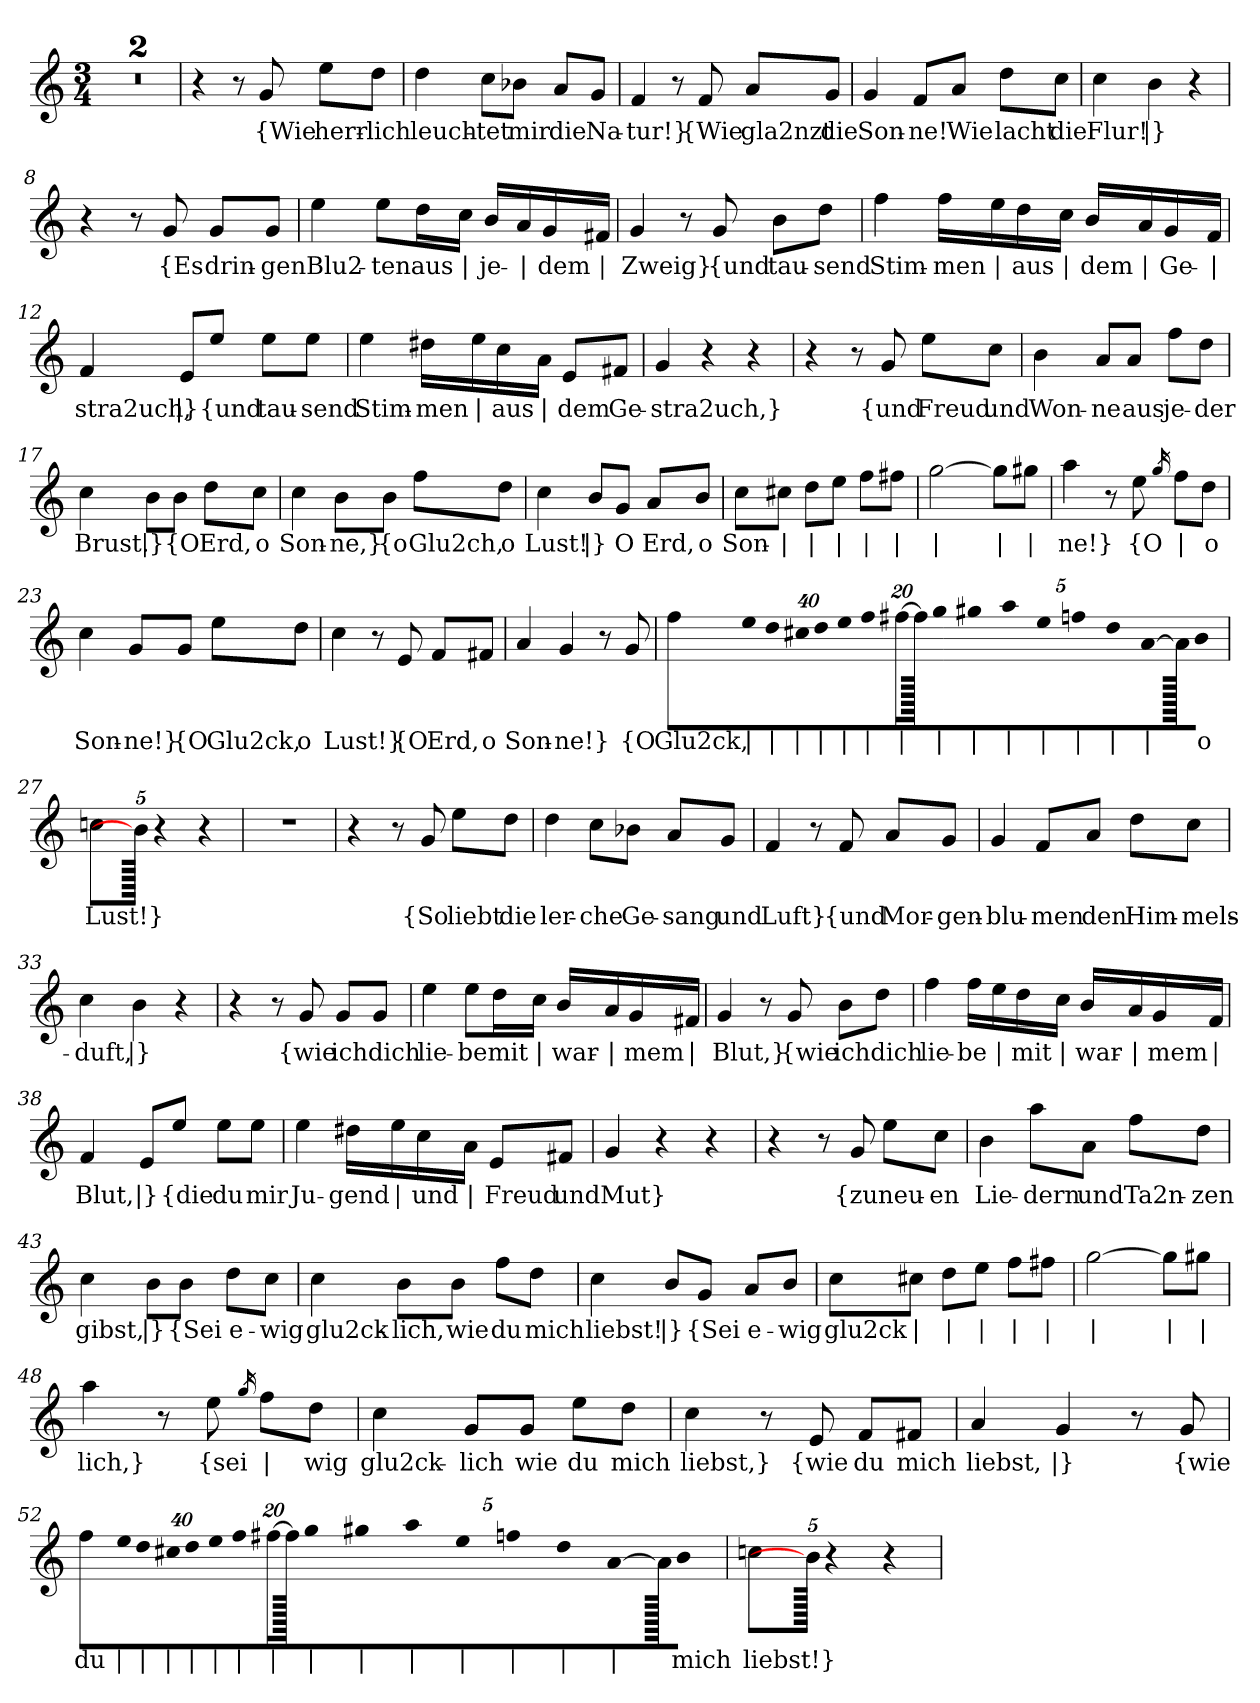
**kern	**text
*part1	*part1
*staff1	*staff1
*clefG2	*
*k[]	*
*M3/4	*
=1	=1
2.r	.
=2	=2
2.r	.
=3	=3
4r	.
8r	.
!	!LO:LY:b
8g/	{Wie
!	!LO:LY:b
8ee\L	herr-
!	!LO:LY:b
8dd\J	-lich
=4	=4
!	!LO:LY:b
4dd\	leuch-
!	!LO:LY:b
8cc\L	-tet
!	!LO:LY:b
8b-X\J	mir
!	!LO:LY:b
8a/L	die
!	!LO:LY:b
8g/J	Na-
=5	=5
!	!LO:LY:b
4f/	tur!}
8r	.
!	!LO:LY:b
8f/	{Wie
!	!LO:LY:b
8a/L	gla2nzt
!	!LO:LY:b
8g/J	die
=6	=6
!	!LO:LY:b
4g/	Son-
!	!LO:LY:b
8f/L	-ne!
!	!LO:LY:b
8a/J	Wie
!	!LO:LY:b
8dd\L	lacht
!	!LO:LY:b
8cc\J	die
!!LO:LB:g=z
=7	=7
!	!LO:LY:b
4cc\	Flur!
!	!LO:LY:b
4b\	|}
4r	.
=8	=8
4r	.
8r	.
!	!LO:LY:b
8g/	{Es
!	!LO:LY:b
8g/L	drin-
!	!LO:LY:b
8g/J	-gen
=9	=9
!	!LO:LY:b
4ee\	Blu2-
!	!LO:LY:b
8ee\L	-ten
!	!LO:LY:b
16dd\L	aus
!	!LO:LY:b
16cc\JJ	|
!	!LO:LY:b
16b/LL	je-
!	!LO:LY:b
16a/	|
!	!LO:LY:b
16g/	-dem
!	!LO:LY:b
16f#X/JJ	|
=10	=10
!	!LO:LY:b
4g/	Zweig}
8r	.
!	!LO:LY:b
8g/	{und
!	!LO:LY:b
8b\L	tau-
!	!LO:LY:b
8dd\J	-send
!!LO:LB:g=z
=11	=11
!	!LO:LY:b
4ff\	Stim-
!	!LO:LY:b
16ff\LL	-men
!	!LO:LY:b
16ee\	|
!	!LO:LY:b
16dd\	aus
!	!LO:LY:b
16cc\JJ	|
!	!LO:LY:b
16b/LL	dem
!	!LO:LY:b
16a/	|
!	!LO:LY:b
16g/	Ge-
!	!LO:LY:b
16f/JJ	|
=12	=12
!	!LO:LY:b
4f/	-stra2uch,
!	!LO:LY:b
8e/L	|}
!	!LO:LY:b
8ee/J	{und
!	!LO:LY:b
8ee\L	tau-
!	!LO:LY:b
8ee\J	-send
=13	=13
!	!LO:LY:b
4ee\	Stim-
!	!LO:LY:b
16dd#X\LL	-men
!	!LO:LY:b
16ee\	|
!	!LO:LY:b
16cc\	aus
!	!LO:LY:b
16a\JJ	|
!	!LO:LY:b
8e/L	dem
!	!LO:LY:b
8f#X/J	Ge-
=14	=14
!	!LO:LY:b
4g/	-stra2uch,}
4r	.
4r	.
!!LO:LB:g=z
=15	=15
4r	.
8r	.
!	!LO:LY:b
8g/	{und
!	!LO:LY:b
8ee\L	Freud
!	!LO:LY:b
8cc\J	und
=16	=16
!	!LO:LY:b
4b\	Won-
!	!LO:LY:b
8a/L	-ne
!	!LO:LY:b
8a/J	aus
!	!LO:LY:b
8ff\L	je-
!	!LO:LY:b
8dd\J	-der
=17	=17
!	!LO:LY:b
4cc\	Brust.
!	!LO:LY:b
8b\L	|}
!	!LO:LY:b
8b\J	{O
!	!LO:LY:b
8dd\L	Erd,
!	!LO:LY:b
8cc\J	o
=18	=18
!	!LO:LY:b
4cc\	Son-
!	!LO:LY:b
8b\L	-ne,}
!	!LO:LY:b
8b\J	{o
!	!LO:LY:b
8ff\L	Glu2ch,
!	!LO:LY:b
8dd\J	o
=19	=19
!	!LO:LY:b
4cc\	Lust!
!	!LO:LY:b
8b/L	|}
!	!LO:LY:b
8g/J	O
!	!LO:LY:b
8a/L	Erd,
!	!LO:LY:b
8b/J	o
!!LO:LB:g=z
=20	=20
!	!LO:LY:b
8cc\L	Son-
!	!LO:LY:b
8cc#X\J	|
!	!LO:LY:b
8dd\L	|
!	!LO:LY:b
8ee\J	|
!	!LO:LY:b
8ff\L	|
!	!LO:LY:b
8ff#X\J	|
=21	=21
!	!LO:LY:b
[2gg\	|
!	!LO:LY:b
8gg\L]	|
!	!LO:LY:b
8gg#X\J	|
=22	=22
!	!LO:LY:b
4aa\	-ne!}
8r	.
!	!LO:LY:b
8ee\	{O
16qgg/	.
!	!LO:LY:b
8ff\L	|
!	!LO:LY:b
8dd\J	o
=23	=23
!	!LO:LY:b
4cc\	Son-
!	!LO:LY:b
8g/L	-ne!}
!	!LO:LY:b
8g/J	{O
!	!LO:LY:b
8ee\L	Glu2ck,
!	!LO:LY:b
8dd\J	o
=24	=24
!	!LO:LY:b
4cc\	Lust!}
8r	.
!	!LO:LY:b
8e/	{O
!	!LO:LY:b
8f/L	Erd,
!	!LO:LY:b
8f#X/J	o
=25	=25
!	!LO:LY:b
4a/	Son-
!	!LO:LY:b
4g/	-ne!}
8r	.
!	!LO:LY:b
8g/	{O
!!LO:LB:g=z
=26	=26
!	!LO:LY:b
8ff\L	Glu2ck,
*Xbrackettup	*
!LO:N:vis=16	!LO:LY:b
640%23ee\L	|
!LO:N:vis=16	!LO:LY:b
640%23dd\	|
!LO:N:vis=16	!LO:LY:b
640%23cc#X\	|
!LO:N:vis=16	!LO:LY:b
640%23dd\	|
!LO:N:vis=16	!LO:LY:b
640%23ee\	|
!LO:N:vis=16	!LO:LY:b
640%23ff\	|
!	!LO:LY:b
[320%11ff#X\	|
640ff#\]	.
!LO:N:vis=16	!LO:LY:b
640%23gg\	|
!LO:N:vis=16	!LO:LY:b
640%23gg#X\	|
!LO:N:vis=16	!LO:LY:b
640%23aa\	|
!LO:N:vis=16	!LO:LY:b
640%23ee\	|
!LO:N:vis=16	!LO:LY:b
640%23ffn\	|
!LO:N:vis=16	!LO:LY:b
640%23dd\	|
!	!LO:LY:b
[320%11a\J	|
640a\J]	.
!	!LO:LY:b
[320%39b\J	o
=27	=27
!	!LO:LY:b
4ccn\	Lust!}
320b\J]	.
4r	.
4r	.
=28	=28
2.r	.
=29	=29
4r	.
8r	.
!	!LO:LY:b
8g/	{So
!	!LO:LY:b
8ee\L	liebt
!	!LO:LY:b
8dd\J	die
=30	=30
!	!LO:LY:b
4dd\	ler-
!	!LO:LY:b
8cc\L	-che
!	!LO:LY:b
8b-X\J	Ge-
!	!LO:LY:b
8a/L	-sang
!	!LO:LY:b
8g/J	und
!!LO:LB:g=z
=31	=31
!	!LO:LY:b
4f/	Luft}
8r	.
!	!LO:LY:b
8f/	{und
!	!LO:LY:b
8a/L	Mor-
!	!LO:LY:b
8g/J	-gen-
=32	=32
!	!LO:LY:b
4g/	blu-
!	!LO:LY:b
8f/L	-men
!	!LO:LY:b
8a/J	den
!	!LO:LY:b
8dd\L	Him-
!	!LO:LY:b
8cc\J	-mels-
=33	=33
!	!LO:LY:b
4cc\	-duft,
!	!LO:LY:b
4b\	|}
4r	.
=34	=34
4r	.
8r	.
!	!LO:LY:b
8g/	{wie
!	!LO:LY:b
8g/L	ich
!	!LO:LY:b
8g/J	dich
=35	=35
!	!LO:LY:b
4ee\	lie-
!	!LO:LY:b
8ee\L	-be
!	!LO:LY:b
16dd\L	mit
!	!LO:LY:b
16cc\JJ	|
!	!LO:LY:b
16b/LL	war-
!	!LO:LY:b
16a/	|
!	!LO:LY:b
16g/	-mem
!	!LO:LY:b
16f#X/JJ	|
!!LO:LB:g=z
=36	=36
!	!LO:LY:b
4g/	Blut,}
8r	.
!	!LO:LY:b
8g/	{wie
!	!LO:LY:b
8b\L	ich
!	!LO:LY:b
8dd\J	dich
=37	=37
!	!LO:LY:b
4ff\	lie-
!	!LO:LY:b
16ff\LL	-be
!	!LO:LY:b
16ee\	|
!	!LO:LY:b
16dd\	mit
!	!LO:LY:b
16cc\JJ	|
!	!LO:LY:b
16b/LL	war-
!	!LO:LY:b
16a/	|
!	!LO:LY:b
16g/	-mem
!	!LO:LY:b
16f/JJ	|
=38	=38
!	!LO:LY:b
4f/	Blut,
!	!LO:LY:b
8e/L	|}
!	!LO:LY:b
8ee/J	{die
!	!LO:LY:b
8ee\L	du
!	!LO:LY:b
8ee\J	mir
=39	=39
!	!LO:LY:b
4ee\	Ju-
!	!LO:LY:b
16dd#X\LL	-gend
!	!LO:LY:b
16ee\	|
!	!LO:LY:b
16cc\	und
!	!LO:LY:b
16a\JJ	|
!	!LO:LY:b
8e/L	Freud
!	!LO:LY:b
8f#X/J	und
=40	=40
!	!LO:LY:b
4g/	Mut}
4r	.
4r	.
!!LO:LB:g=z
=41	=41
4r	.
8r	.
!	!LO:LY:b
8g/	{zu
!	!LO:LY:b
8ee\L	neu-
!	!LO:LY:b
8cc\J	-en
=42	=42
!	!LO:LY:b
4b\	Lie-
!	!LO:LY:b
8aa\L	-dern
!	!LO:LY:b
8a\J	und
!	!LO:LY:b
8ff\L	Ta2n-
!	!LO:LY:b
8dd\J	-zen
=43	=43
!	!LO:LY:b
4cc\	gibst,
!	!LO:LY:b
8b\L	|}
!	!LO:LY:b
8b\J	{Sei
!	!LO:LY:b
8dd\L	e-
!	!LO:LY:b
8cc\J	-wig
=44	=44
!	!LO:LY:b
4cc\	glu2ck-
!	!LO:LY:b
8b\L	-lich,
!	!LO:LY:b
8b\J	wie
!	!LO:LY:b
8ff\L	du
!	!LO:LY:b
8dd\J	mich
!!LO:LB:g=z
=45	=45
!	!LO:LY:b
4cc\	liebst!
!	!LO:LY:b
8b/L	|}
!	!LO:LY:b
8g/J	{Sei
!	!LO:LY:b
8a/L	e-
!	!LO:LY:b
8b/J	-wig
=46	=46
!	!LO:LY:b
8cc\L	glu2ck
!	!LO:LY:b
8cc#X\J	|
!	!LO:LY:b
8dd\L	|
!	!LO:LY:b
8ee\J	|
!	!LO:LY:b
8ff\L	|
!	!LO:LY:b
8ff#X\J	|
=47	=47
!	!LO:LY:b
[2gg\	|
!	!LO:LY:b
8gg\L]	|
!	!LO:LY:b
8gg#X\J	|
=48	=48
!	!LO:LY:b
4aa\	lich,}
8r	.
!	!LO:LY:b
8ee\	{sei
16qgg/	.
!	!LO:LY:b
8ff\L	|
!	!LO:LY:b
8dd\J	-wig
=49	=49
!	!LO:LY:b
4cc\	glu2ck-
!	!LO:LY:b
8g/L	-lich
!	!LO:LY:b
8g/J	wie
!	!LO:LY:b
8ee\L	du
!	!LO:LY:b
8dd\J	mich
!!LO:PB:g=z
=50	=50
!	!LO:LY:b
4cc\	liebst,}
8r	.
!	!LO:LY:b
8e/	{wie
!	!LO:LY:b
8f/L	du
!	!LO:LY:b
8f#X/J	mich
=51	=51
!	!LO:LY:b
4a/	liebst,
!	!LO:LY:b
4g/	|}
8r	.
!	!LO:LY:b
8g/	{wie
=52	=52
!	!LO:LY:b
8ff\L	du
!LO:N:vis=16	!LO:LY:b
640%23ee\L	|
!LO:N:vis=16	!LO:LY:b
640%23dd\	|
!LO:N:vis=16	!LO:LY:b
640%23cc#X\	|
!LO:N:vis=16	!LO:LY:b
640%23dd\	|
!LO:N:vis=16	!LO:LY:b
640%23ee\	|
!LO:N:vis=16	!LO:LY:b
640%23ff\	|
!	!LO:LY:b
[320%11ff#X\	|
640ff#\]	.
!LO:N:vis=16	!LO:LY:b
640%23gg\	|
!LO:N:vis=16	!LO:LY:b
640%23gg#X\	|
!LO:N:vis=16	!LO:LY:b
640%23aa\	|
!LO:N:vis=16	!LO:LY:b
640%23ee\	|
!LO:N:vis=16	!LO:LY:b
640%23ffn\	|
!LO:N:vis=16	!LO:LY:b
640%23dd\	|
!	!LO:LY:b
[320%11a\J	|
640a\J]	.
!	!LO:LY:b
[320%39b\J	mich
=53	=53
!	!LO:LY:b
4ccn\	liebst!}
320b\J]	.
4r	.
4r	.
=	=
*-	*-
